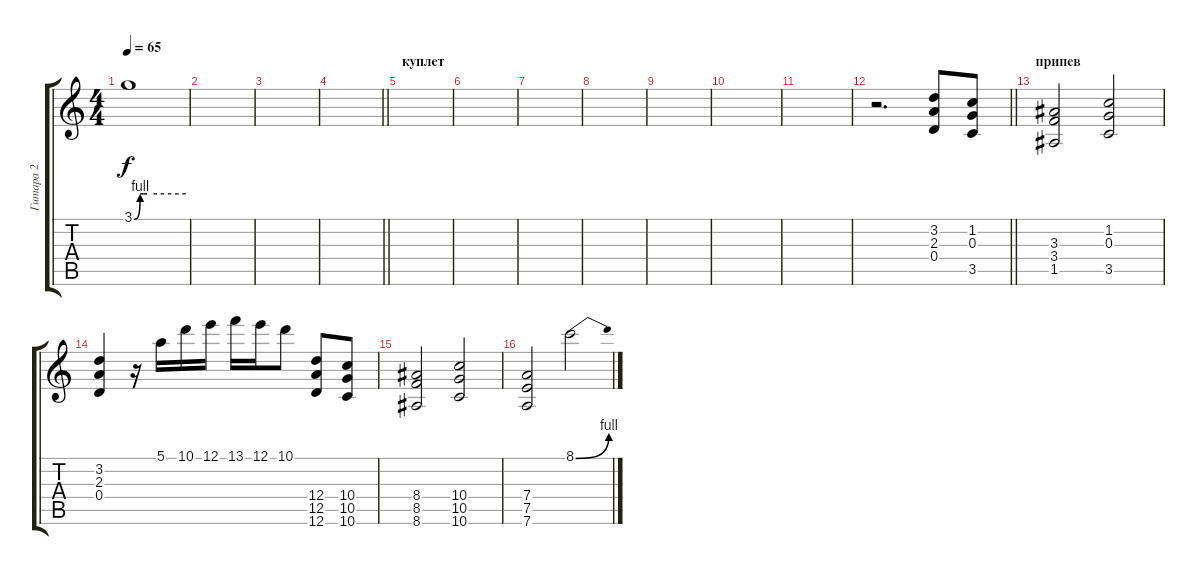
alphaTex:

\track ("Гитара 2" "Гитара 2") {instrument distortionguitar}
\staff {score tabs}
\tuning (E4 B3 G3 D3 A2 D2) {hide}
\ts (4 4)
\tempo 65
\clef g2
\ks c
3.1{be (custom 0 0 7 4 11 4 15 4 60 4)}.1{dy f} |
|
|
\barLineRight lightlight
|
\section ("" "куплет")
|
|
|
|
|
|
|
\barLineRight lightlight
r.2{d} (3.2 2.3 0.4).8 (1.2 0.3 3.5).8 |
\section ("" "припев")
(3.3 3.4 1.5).2 (1.2 0.3 3.5).2 |
(3.2 2.3 0.4).4 r.16 5.1.16 10.1.16 12.1.16 13.1.16 12.1.16 10.1.8 (12.4 12.5 12.6).8 (10.4 10.5 10.6).8 |
(8.4 8.5 8.6).2 (10.4 10.5 10.6).2 |
(7.4 7.5 7.6).2 8.1{be (bend 0 0 60 4)}.2
